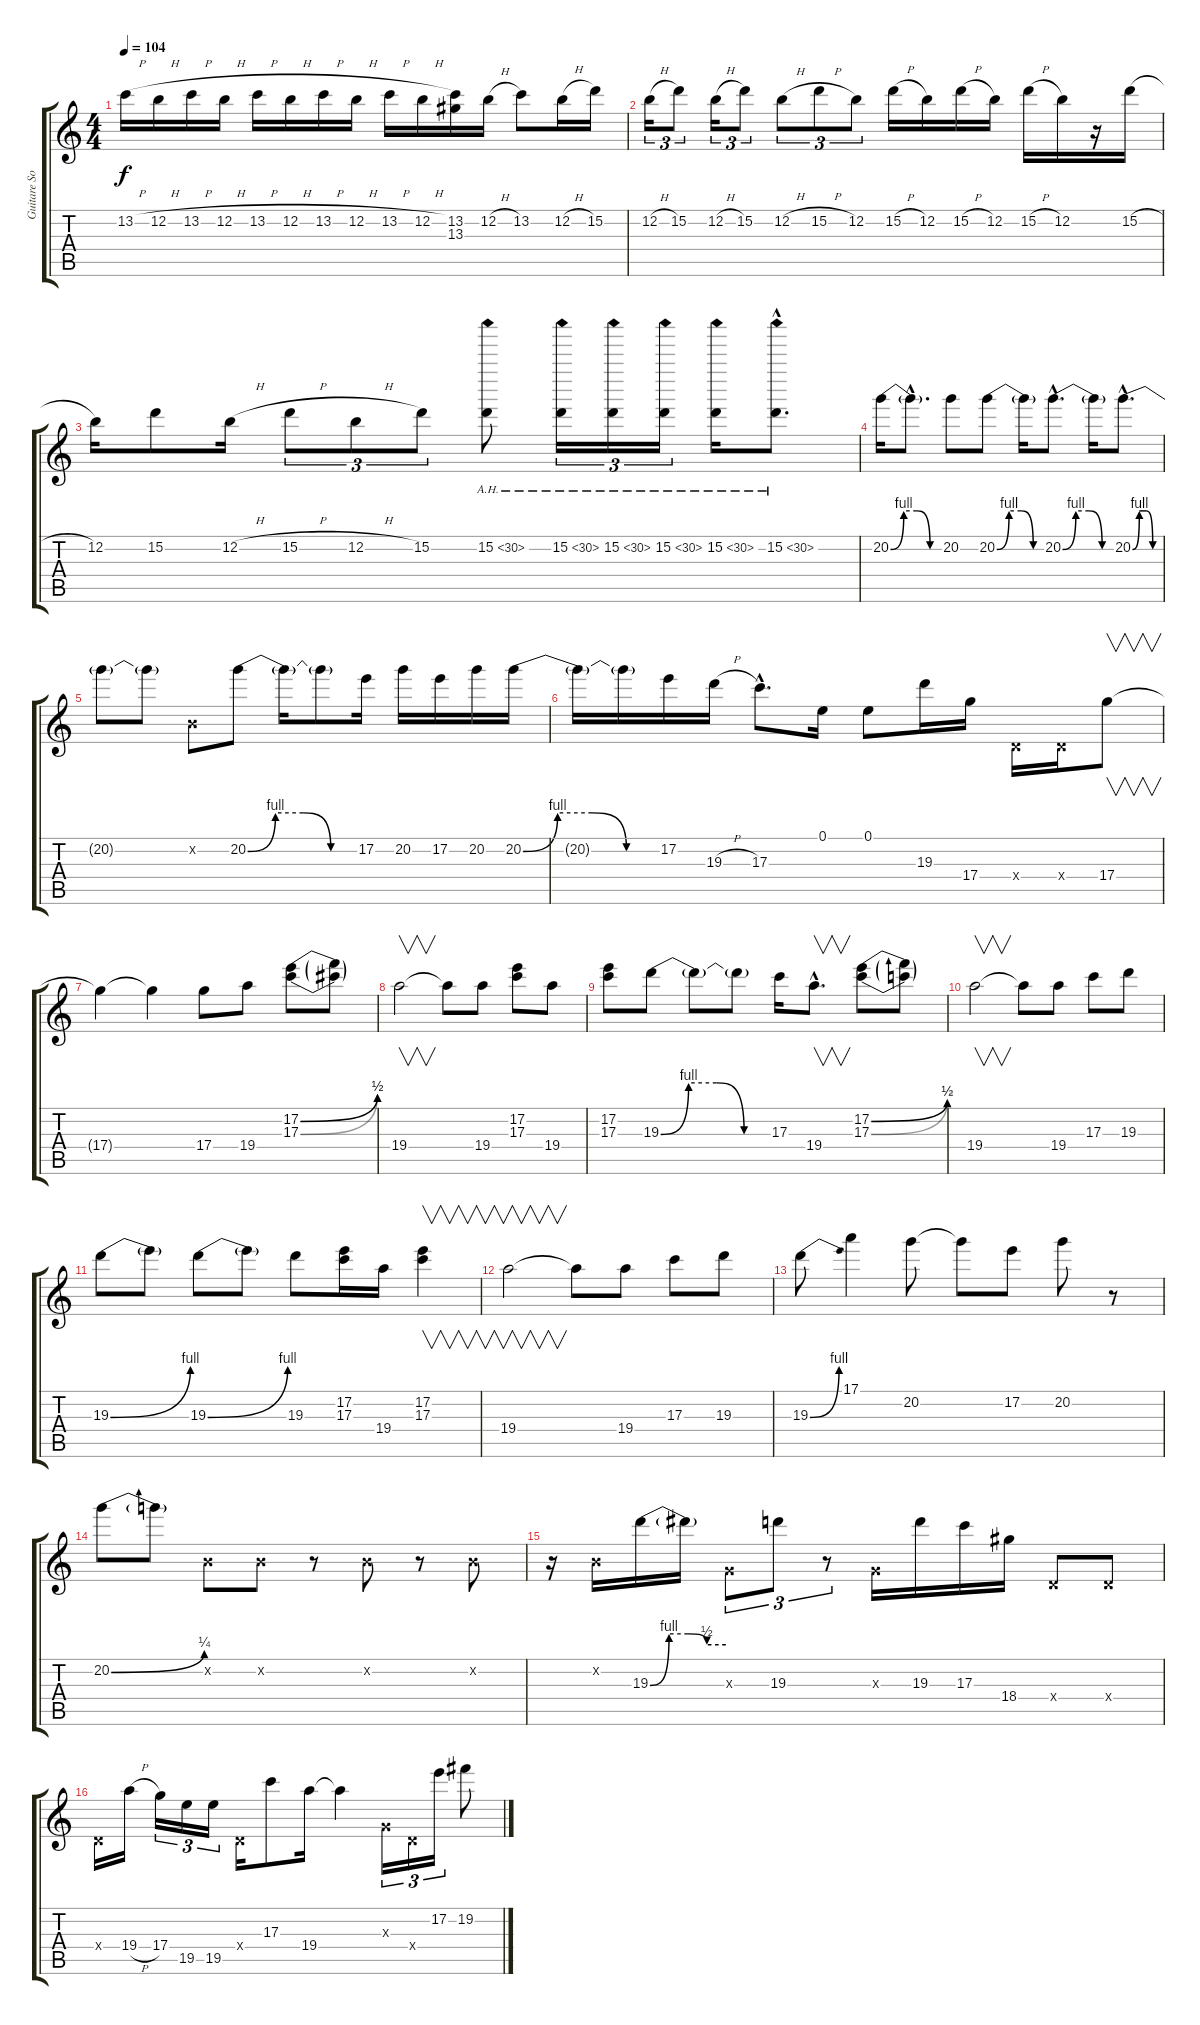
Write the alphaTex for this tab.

\track ("Guitare Solo" "Guitare So") {instrument distortionguitar}
\staff {score tabs}
\tuning (E4 B3 G3 D3 A2 E2) {hide}
\ts (4 4)
\tempo 104
\clef g2
\ks c
13.2{h}.16{dy f} 12.2{h}.16 13.2{h}.16 12.2{h}.16 13.2{h}.16 12.2{h}.16 13.2{h}.16 12.2{h}.16 13.2{h}.16 12.2{h}.16 (13.2 13.3).16 12.2{h}.16 13.2.8 12.2{h}.16 15.2.16 |
12.2{h}.16{tu (3 2)} 15.2.8{tu (3 2)} 12.2{h}.16{tu (3 2)} 15.2.8{tu (3 2)} 12.2{h}.8{tu (3 2)} 15.2{h}.8{tu (3 2)} 12.2.8{tu (3 2)} 15.2{h}.16 12.2.16 15.2{h}.16 12.2.16 15.2{h}.16 12.2.16 r.16 15.2{h}.16 |
12.2.16 15.2.8 12.2{h}.16 15.2{h}.8{tu (3 2)} 12.2{h}.8{tu (3 2)} 15.2.8{tu (3 2)} 15.2{ah 15}.8 15.2{ah 15}.16{tu (3 2)} 15.2{ah 15}.16{tu (3 2)} 15.2{ah 15}.16{tu (3 2)} 15.2{ah 15}.16 15.2{ah 15 hac}.8{d} |
20.2{be (custom 0 0 15 4 30 4 45 0 60 0)}.16 20.2{hac t}.8{d} 20.2.8 20.2{be (custom 0 0 15 4 30 4 45 0 60 0)}.8 20.2{t}.16 20.2{be (custom 0 0 15 4 30 4 45 0 60 0) hac}.8{d} 20.2{t}.16 20.2{be (custom 0 0 15 4 30 4 45 0 60 0) hac}.8{d} |
20.2{t}.8 20.2{t}.8 0.2{x}.8 20.2{be (custom 0 0 15 4 30 4 45 0 60 0)}.8 20.2{t}.16 20.2{t}.8 17.2.16 20.2.16 17.2.16 20.2.16 20.2{be (custom 0 0 15 4 30 4 45 0 60 0)}.16 |
20.2{t}.16 20.2{t}.16 17.2.16 19.3{h}.16 17.3{hac}.8{d} 0.1.16 0.1.8 19.3.16 17.4.16 0.4{x}.16 0.4{x}.16 17.4.8{v} |
17.4{t}.4 17.4{t}.4 17.4.8 19.4.8 (17.2{be (bend 0 0 60 2)} 17.3{be (bend 0 0 60 2)}).8 (17.2{t} 17.3{t}).8 |
19.4.2{v} 19.4{t}.8 19.4.8 (17.2 17.3).8 19.4.8 |
(17.2 17.3).8 19.3{be (custom 0 0 15 4 30 4 45 0 60 0)}.8 19.3{t}.8 19.3{t}.8 17.3.16 19.4{hac}.8{v d} (17.2{be (bend 0 0 60 2)} 17.3{be (bend 0 0 60 1)}).8 (17.2{t} 17.3{t}).8 |
19.4.2{v} 19.4{t}.8 19.4.8 17.3.8 19.3.8 |
19.3{be (bend 0 0 60 4)}.8 19.3{t}.8 19.3{be (bend 0 0 60 4)}.8 19.3{t}.8 19.3.8 (17.2 17.3).16 19.4.16 (17.2 17.3).4{v} |
19.4.2{v} 19.4{t}.8 19.4.8 17.3.8 19.3.8 |
19.3{be (bend 0 0 60 4)}.8 17.1.4 20.2.8 20.2{t}.8 17.2.8 20.2.8 r.8 |
20.2{be (bend 0 0 60 1)}.8 20.2{t}.8 0.2{x}.8 0.2{x}.8 r.8 0.2{x}.8 r.8 0.2{x}.8 |
r.16 0.2{x}.16 19.3{be (custom 0 0 15 4 30 4 45 2 60 2)}.16 19.3{t}.16 0.3{x}.8{tu (3 2)} 19.3.8{tu (3 2)} r.8{tu (3 2)} 0.3{x}.16 19.3.16 17.3.16 18.4.16 0.4{x}.8 0.4{x}.8 |
0.4{x}.16 19.4{h}.16 17.4.16{tu (3 2)} 19.5.16{tu (3 2)} 19.5.16{tu (3 2)} 0.4{x}.16 17.3.8 19.4.16 19.4{t}.4 0.3{x}.16{tu (3 2)} 0.4{x}.16{tu (3 2)} 17.2.16{tu (3 2)} 19.2.8
